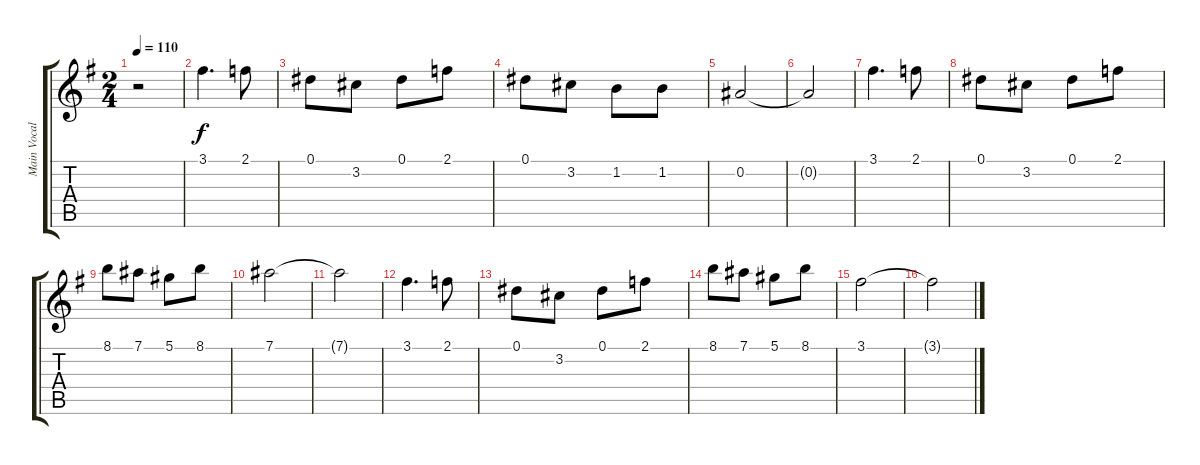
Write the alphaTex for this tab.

\track ("Main Vocals" "Main Vocal") {instrument overdrivenguitar}
\staff {score tabs}
\tuning (Eb4 Bb3 Gb3 Db3 Ab2 Eb2) {hide}
\ts (2 4)
\tempo 110
\clef g2
\ks g
r.2{dy f} |
3.1.4{d} 2.1.8 |
0.1.8 3.2.8 0.1.8 2.1.8 |
0.1.8 3.2.8 1.2.8 1.2.8 |
0.2.2 |
0.2{t}.2 |
3.1.4{d} 2.1.8 |
0.1.8 3.2.8 0.1.8 2.1.8 |
8.1.8 7.1.8 5.1.8 8.1.8 |
7.1.2 |
7.1{t}.2 |
3.1.4{d} 2.1.8 |
0.1.8 3.2.8 0.1.8 2.1.8 |
8.1.8 7.1.8 5.1.8 8.1.8 |
3.1.2 |
3.1{t}.2
